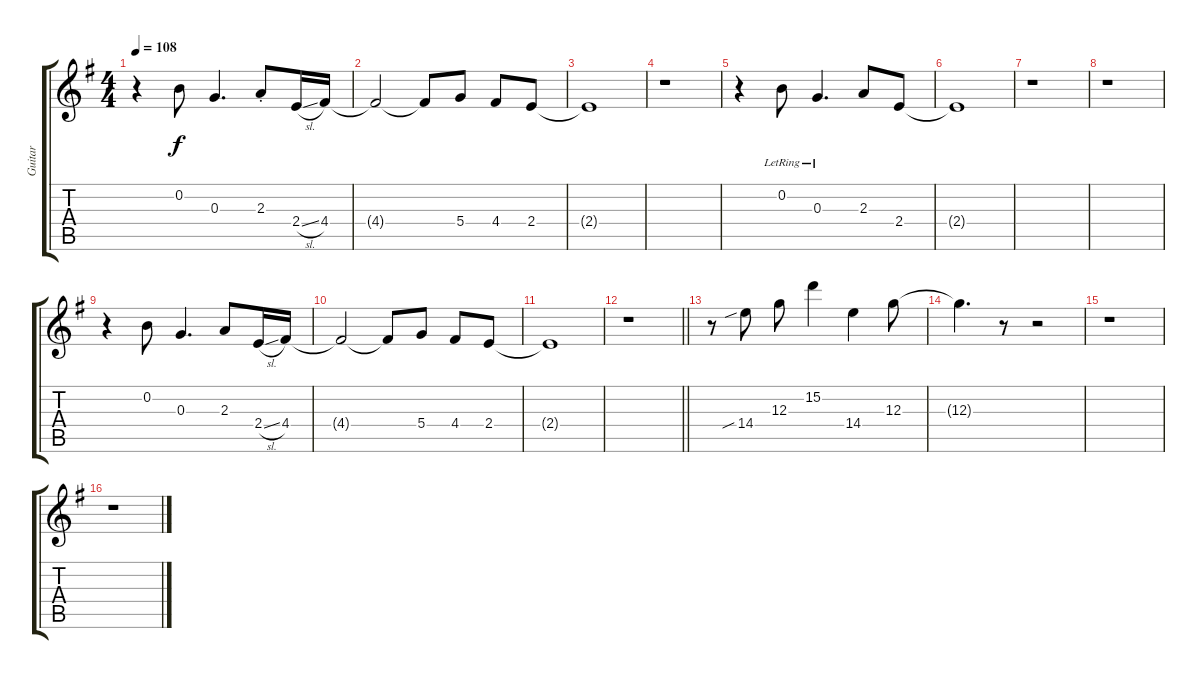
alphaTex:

\track ("Guitar" "Guitar") {instrument acousticguitarsteel}
\staff {score tabs}
\tuning (E4 B3 G3 D3 A2 E2) {hide}
\ts (4 4)
\tempo 108
\clef g2
\ks g
r.4{dy f} 0.2.8 0.3.4{d} 2.3{st}.8 2.4{sl}.16 4.4.16 |
4.4{t}.2 4.4{t}.8 5.4.8 4.4.8 2.4.8 |
2.4{t}.1 |
r.1 |
r.4 0.2{lr}.8 0.3{lr}.4{d} 2.3.8 2.4.8 |
2.4{t}.1 |
r.1 |
r.1 |
r.4 0.2.8 0.3.4{d} 2.3.8 2.4{sl}.16 4.4.16 |
4.4{t}.2 4.4{t}.8 5.4.8 4.4.8 2.4.8 |
2.4{t}.1 |
\barLineRight lightlight
r.1 |
r.8 14.4{sib}.8 12.3.8 15.2.4 14.4.4 12.3.8 |
12.3{t}.4{d} r.8 r.2 |
r.1 |
r.1
